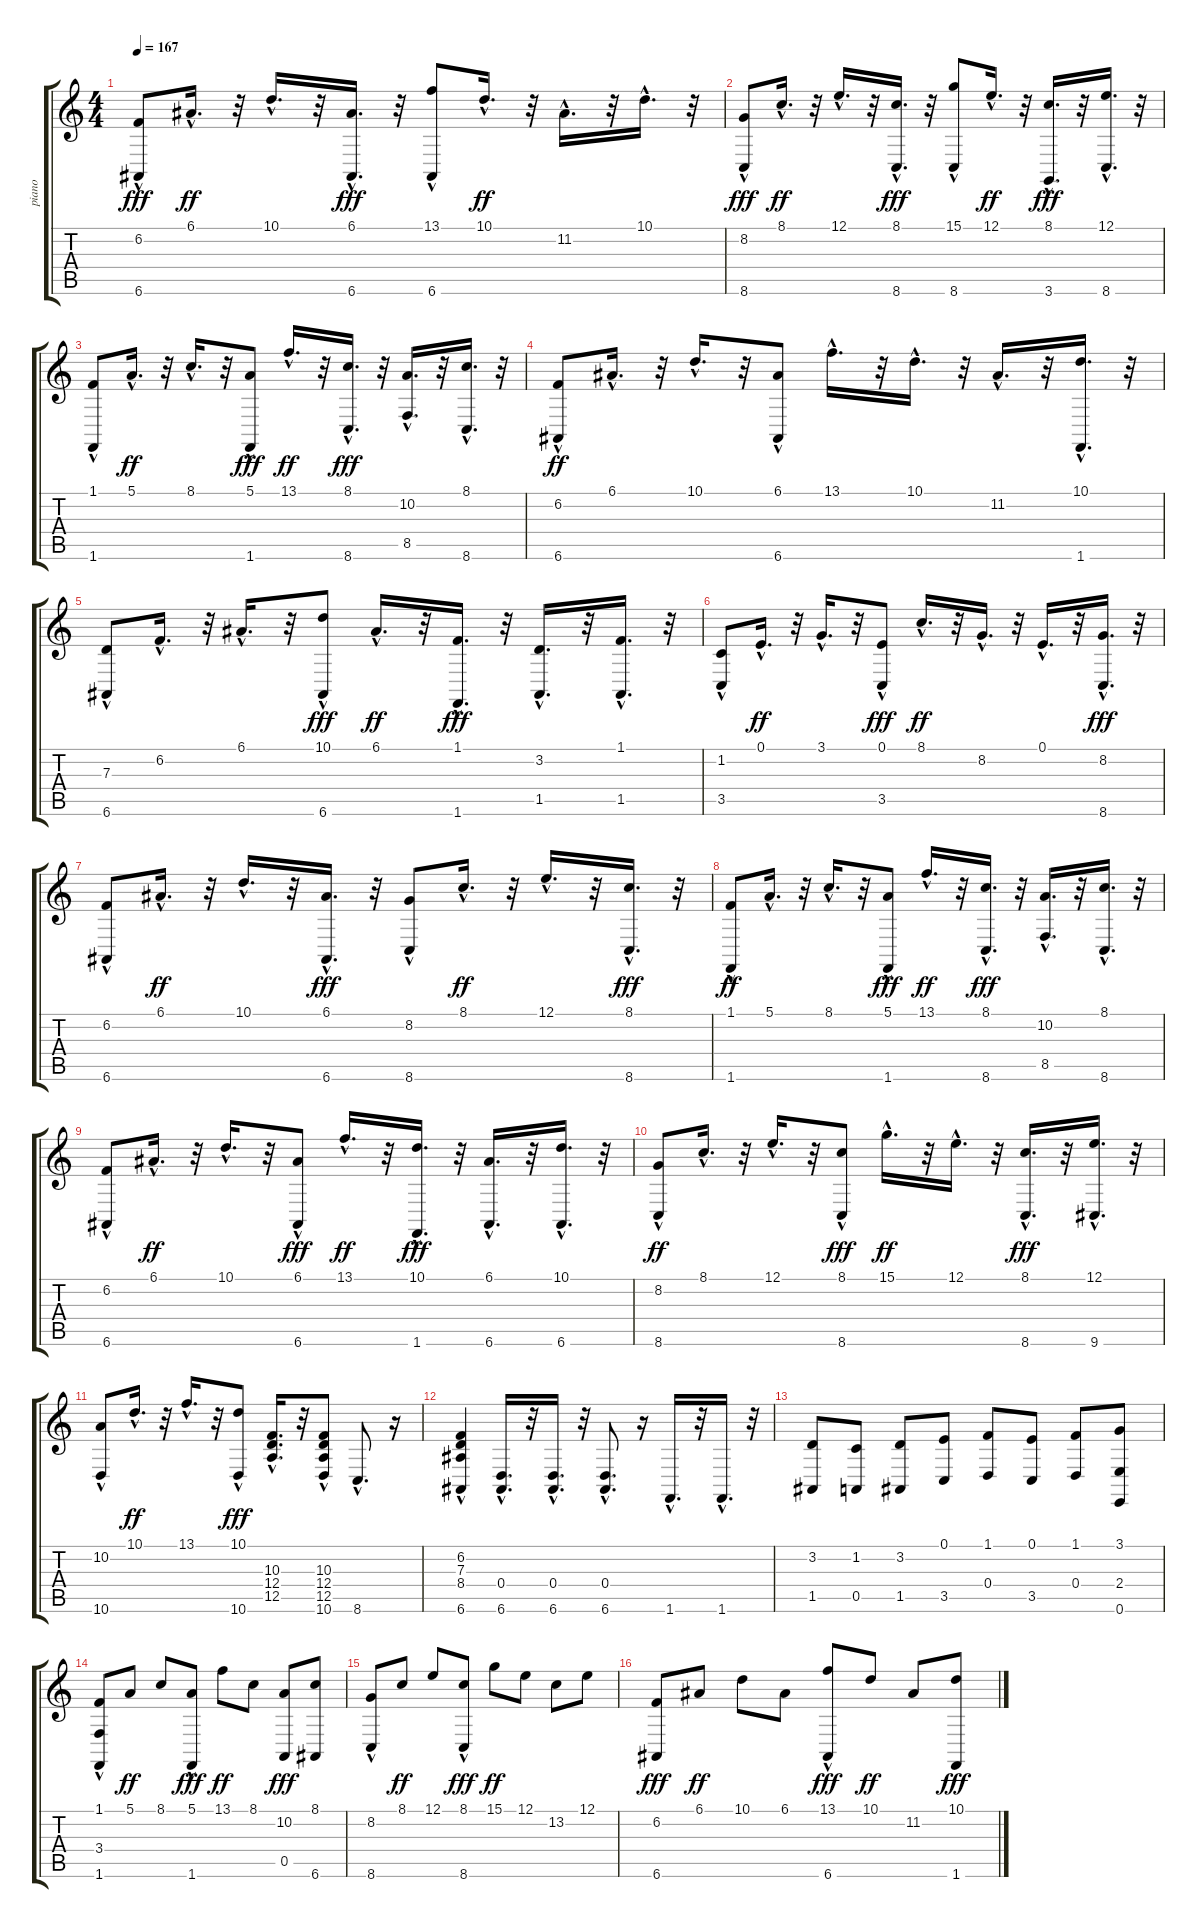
\track ("piano" "piano") {instrument brightacousticpiano}
\staff {score tabs}
\tuning (E4 B3 G3 D3 A2 E2) {hide}
\ts (4 4)
\tempo 167
\clef g2
\ks c
(6.2{hac} 6.6).8{dy fff} 6.1{hac}.16{d dy ff} r.32 10.1{hac}.16{d} r.32 (6.1{hac} 6.6{hac}).16{d dy fff} r.32 (13.1{hac} 6.6{hac}).8 10.1{hac}.16{d dy ff} r.32 11.2{hac}.16{d} r.32 10.1{hac}.16{d} r.32 |
(8.2{hac} 8.6).8{dy fff} 8.1{hac}.16{d dy ff} r.32 12.1{hac}.16{d} r.32 (8.1{hac} 8.6{hac}).16{d dy fff} r.32 (15.1{hac} 8.6{hac}).8 12.1{hac}.16{d dy ff} r.32 (8.1{hac} 3.6{hac}).16{d dy fff} r.32 (12.1{hac} 8.6{hac}).16{d} r.32 |
(1.1{hac} 1.6).8 5.1{hac}.16{d dy ff} r.32 8.1{hac}.16{d} r.32 (5.1{hac} 1.6{hac}).8{dy fff} 13.1{hac}.16{d dy ff} r.32 (8.1{hac} 8.6{hac}).16{d dy fff} r.32 (10.2{hac} 8.5{hac}).16{d} r.32 (8.1{hac} 8.6{hac}).16{d} r.32 |
(6.2{hac} 6.6).8{dy ff} 6.1{hac}.16{d} r.32 10.1{hac}.16{d} r.32 (6.1{hac} 6.6).8 13.1{hac}.16{d} r.32 10.1{hac}.16{d} r.32 11.2{hac}.16{d} r.32 (10.1{hac} 1.6{hac}).16{d} r.32 |
(7.3{hac} 6.6).8 6.2{hac}.16{d} r.32 6.1{hac}.16{d} r.32 (10.1{hac} 6.6{hac}).8{dy fff} 6.1{hac}.16{d dy ff} r.32 (1.1{hac} 1.6{hac}).16{d dy fff} r.32 (3.2{hac} 1.5{hac}).16{d} r.32 (1.1{hac} 1.5{hac}).16{d} r.32 |
(1.2{hac} 3.5).8 0.1{hac}.16{d dy ff} r.32 3.1{hac}.16{d} r.32 (0.1{hac} 3.5).8{dy fff} 8.1{hac}.16{d dy ff} r.32 8.2{hac}.16{d} r.32 0.1{hac}.16{d} r.32 (8.2{hac} 8.6{hac}).16{d dy fff} r.32 |
(6.2{hac} 6.6).8 6.1{hac}.16{d dy ff} r.32 10.1{hac}.16{d} r.32 (6.1{hac} 6.6{hac}).16{d dy fff} r.32 (8.2{hac} 8.6).8 8.1{hac}.16{d dy ff} r.32 12.1{hac}.16{d} r.32 (8.1{hac} 8.6{hac}).16{d dy fff} r.32 |
(1.1{hac} 1.6).8{dy ff} 5.1{hac}.16{d} r.32 8.1{hac}.16{d} r.32 (5.1{hac} 1.6{hac}).8{dy fff} 13.1{hac}.16{d dy ff} r.32 (8.1{hac} 8.6{hac}).16{d dy fff} r.32 (10.2{hac} 8.5{hac}).16{d} r.32 (8.1{hac} 8.6{hac}).16{d} r.32 |
(6.2{hac} 6.6).8 6.1{hac}.16{d dy ff} r.32 10.1{hac}.16{d} r.32 (6.1{hac} 6.6{hac}).8{dy fff} 13.1{hac}.16{d dy ff} r.32 (10.1{hac} 1.6{hac}).16{d dy fff} r.32 (6.1{hac} 6.6{hac}).16{d} r.32 (10.1{hac} 6.6{hac}).16{d} r.32 |
(8.2{hac} 8.6).8{dy ff} 8.1{hac}.16{d} r.32 12.1{hac}.16{d} r.32 (8.1{hac} 8.6).8{dy fff} 15.1{hac}.16{d dy ff} r.32 12.1{hac}.16{d} r.32 (8.1{hac} 8.6{hac}).16{d dy fff} r.32 (12.1{hac} 9.6{hac}).16{d} r.32 |
(10.2{hac} 10.6).8 10.1{hac}.16{d dy ff} r.32 13.1{hac}.16{d} r.32 (10.1{hac} 10.6{hac}).8{dy fff} (10.3{hac} 12.4{hac} 12.5{hac}).16{d} r.32 (10.3 12.4 12.5 10.6{hac}).8 8.6{hac}.8{d} r.16 |
(6.2{hac} 7.3{hac} 8.4{hac} 6.6{hac}).4 (0.4{hac} 6.6{hac}).16{d} r.32 (0.4{hac} 6.6{hac}).16{d} r.32 (0.4{hac} 6.6{hac}).8{d} r.16 1.6{hac}.16{d} r.32 1.6{hac}.16{d} r.32 |
(3.2 1.5).8 (1.2 0.5).8 (3.2 1.5).8 (0.1 3.5).8 (1.1 0.4).8 (0.1 3.5).8 (1.1 0.4).8 (3.1 2.4 0.6).8 |
(1.1 3.4{hac} 1.6{hac}).8 5.1.8{dy ff} 8.1.8 (5.1 1.6{hac}).8{dy fff} 13.1.8{dy ff} 8.1.8 (10.2 0.5).8{dy fff} (8.1 6.6).8 |
(8.2 8.6{hac}).8 8.1.8{dy ff} 12.1.8 (8.1 8.6{hac}).8{dy fff} 15.1.8{dy ff} 12.1.8 13.2.8 12.1.8 |
(6.2 6.6).8{dy fff} 6.1.8{dy ff} 10.1.8 6.1.8 (13.1 6.6{hac}).8{dy fff} 10.1.8{dy ff} 11.2.8 (10.1 1.6).8{dy fff}
